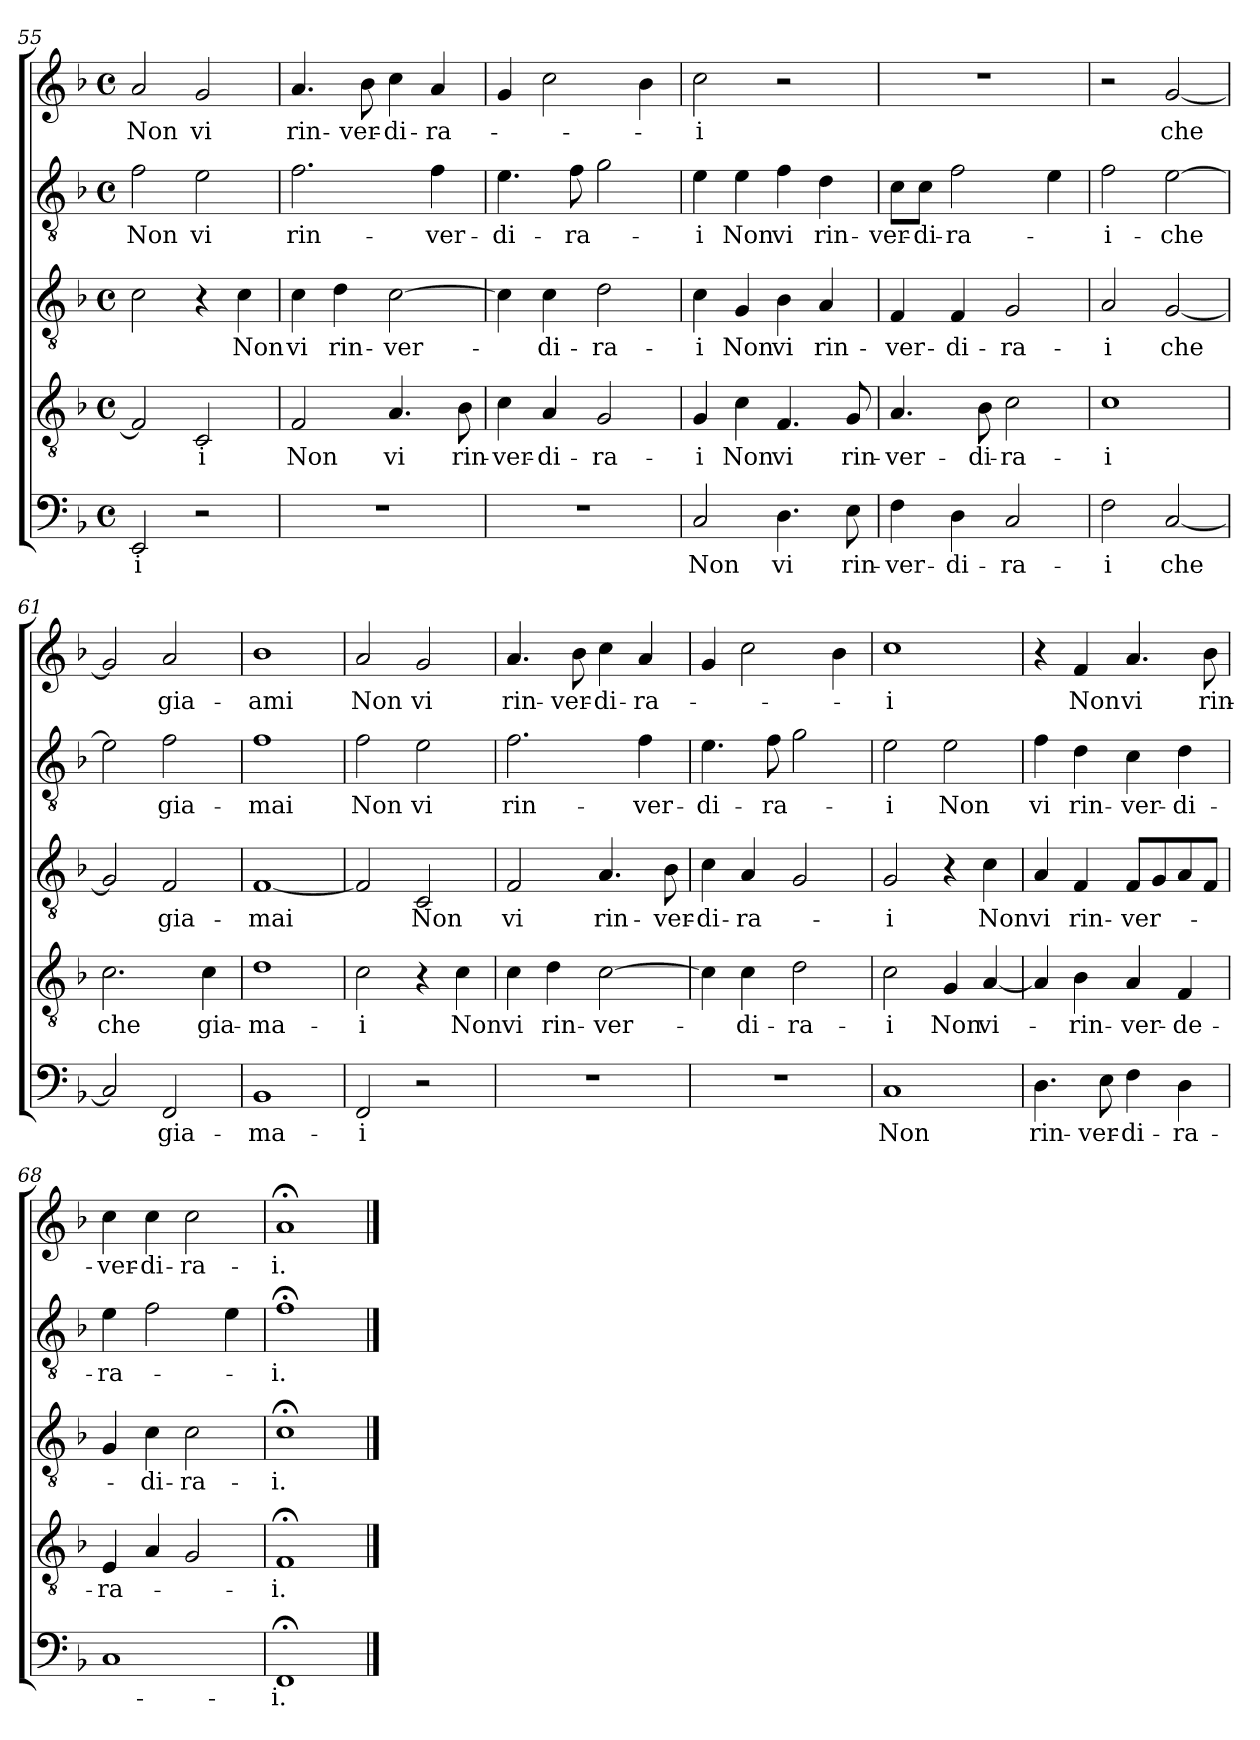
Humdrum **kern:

**kern	**text	**kern	**text	**kern	**text	**kern	**text	**kern	**text
*part5	*part5	*part4	*part4	*part3	*part3	*part2	*part2	*part1	*part1
*staff5	*staff5	*staff4	*staff4	*staff3	*staff3	*staff2	*staff2	*staff1	*staff1
*clefF4	*	*clefGv2	*	*clefGv2	*	*clefGv2	*	*clefG2	*
*k[b-]	*	*k[b-]	*	*k[b-]	*	*k[b-]	*	*k[b-]	*
*F:	*	*F:	*	*F:	*	*F:	*	*F:	*
*M4/4	*	*M4/4	*	*M4/4	*	*M4/4	*	*M4/4	*
*met(c)	*	*met(c)	*	*met(c)	*	*met(c)	*	*met(c)	*
=55	=55	=55	=55	=55	=55	=55	=55	=55	=55
2EE/	-i	2F/]	.	2c\	.	2f\	Non	2a/	Non
2r	.	2C/	-i	4r	.	2e\	vi	2g/	vi
.	.	.	.	4c\	Non	.	.	.	.
=56	=56	=56	=56	=56	=56	=56	=56	=56	=56
1r	.	2F/	Non	4c\	vi	2.f\	rin-	4.a/	rin-
.	.	.	.	4d\	rin-	.	.	.	.
.	.	.	.	.	.	.	.	8b-\	-ver-
.	.	4.A/	vi	[2c\	-ver-	.	.	4cc\	-di-
.	.	.	.	.	.	4f\	-ver-	4a/	-ra-
.	.	8B-\	rin-	.	.	.	.	.	.
=57	=57	=57	=57	=57	=57	=57	=57	=57	=57
1r	.	4c\	-ver-	4c\]	.	4.e\	-di-	4g/	.
.	.	4A/	-di-	4c\	-di-	.	.	2cc\	.
.	.	.	.	.	.	8f\	-ra-	.	.
.	.	2G/	-ra-	2d\	-ra-	2g\	.	.	.
.	.	.	.	.	.	.	.	4b-\	.
!!LO:LB:g=z
=58	=58	=58	=58	=58	=58	=58	=58	=58	=58
2C/	Non	4G/	-i	4c\	-i	4e\	-i	2cc\	-i
.	.	4c\	Non	4G/	Non	4e\	Non	.	.
4.D\	vi	4.F/	vi	4B-\	vi	4f\	vi	2r	.
.	.	.	.	4A/	rin-	4d\	rin-	.	.
8E\	rin-	8G/	rin-	.	.	.	.	.	.
=59	=59	=59	=59	=59	=59	=59	=59	=59	=59
4F\	-ver-	4.A/	-ver-	4F/	-ver-	8c\L	-ver-	1r	.
.	.	.	.	.	.	8c\J	-di-	.	.
4D\	-di-	.	.	4F/	-di-	2f\	-ra-	.	.
.	.	8B-\	-di-	.	.	.	.	.	.
2C/	-ra-	2c\	-ra-	2G/	-ra-	.	.	.	.
.	.	.	.	.	.	4e\	.	.	.
=60	=60	=60	=60	=60	=60	=60	=60	=60	=60
2F\	-i	1c	-i	2A/	-i	2f\	-i-	2r	.
[2C/	che	.	.	[2G/	che	[2e\	-che	[2g/	che
=61	=61	=61	=61	=61	=61	=61	=61	=61	=61
2C/]	.	2.c\	che	2G/]	.	2e\]	.	2g/]	.
2FF/	gia-	.	.	2F/	gia-	2f\	gia-	2a/	gia-
.	.	4c\	gia-	.	.	.	.	.	.
=62	=62	=62	=62	=62	=62	=62	=62	=62	=62
1BB-	-ma-	1d	-ma-	[1F	-mai	1f	-mai	1b-	-ami
=63	=63	=63	=63	=63	=63	=63	=63	=63	=63
2FF/	-i	2c\	-i	2F/]	.	2f\	Non	2a/	Non
2r	.	4r	.	2C/	Non	2e\	vi	2g/	vi
.	.	4c\	Non	.	.	.	.	.	.
!!LO:LB:g=z
=64	=64	=64	=64	=64	=64	=64	=64	=64	=64
1r	.	4c\	vi	2F/	vi	2.f\	rin-	4.a/	rin-
.	.	4d\	rin-	.	.	.	.	.	.
.	.	.	.	.	.	.	.	8b-\	-ver-
.	.	[2c\	-ver-	4.A/	rin-	.	.	4cc\	-di-
.	.	.	.	.	.	4f\	-ver-	4a/	-ra-
.	.	.	.	8B-\	-ver-	.	.	.	.
=65	=65	=65	=65	=65	=65	=65	=65	=65	=65
1r	.	4c\]	.	4c\	-di-	4.e\	-di-	4g/	.
.	.	4c\	-di-	4A/	-ra-	.	.	2cc\	.
.	.	.	.	.	.	8f\	-ra-	.	.
.	.	2d\	-ra-	2G/	.	2g\	.	.	.
.	.	.	.	.	.	.	.	4b-\	.
=66	=66	=66	=66	=66	=66	=66	=66	=66	=66
1C	Non	2c\	-i	2G/	-i	2e\	-i	1cc	-i
.	.	4G/	Non	4r	.	2e\	Non	.	.
.	.	[4A/	vi-	4c\	Non	.	.	.	.
=67	=67	=67	=67	=67	=67	=67	=67	=67	=67
4.D\	rin-	4A/]	.	4A/	vi	4f\	vi	4r	.
.	.	4B-\	-rin-	4F/	rin-	4d\	rin-	4f/	Non
8E\	-ver-	.	.	.	.	.	.	.	.
4F\	-di-	4A/	-ver-	8F/L	-ver-	4c\	-ver-	4.a/	vi
.	.	.	.	8G/	.	.	.	.	.
4D\	-ra-	4F/	-de-	8A/	.	4d\	-di-	.	.
.	.	.	.	8F/J	.	.	.	8b-\	rin-
=68	=68	=68	=68	=68	=68	=68	=68	=68	=68
1C	.	4E/	-ra-	4G/	.	4e\	-ra-	4cc\	-ver-
.	.	4A/	.	4c\	-di-	2f\	.	4cc\	-di-
.	.	2G/	.	2c\	-ra-	.	.	2cc\	-ra-
.	.	.	.	.	.	4e\	.	.	.
=69	=69	=69	=69	=69	=69	=69	=69	=69	=69
1FF;<	-i.	1F;<	-i.	1c;<	-i.	1f;<	-i.	1a;<	-i.
==	==	==	==	==	==	==	==	==	==
*-	*-	*-	*-	*-	*-	*-	*-	*-	*-
